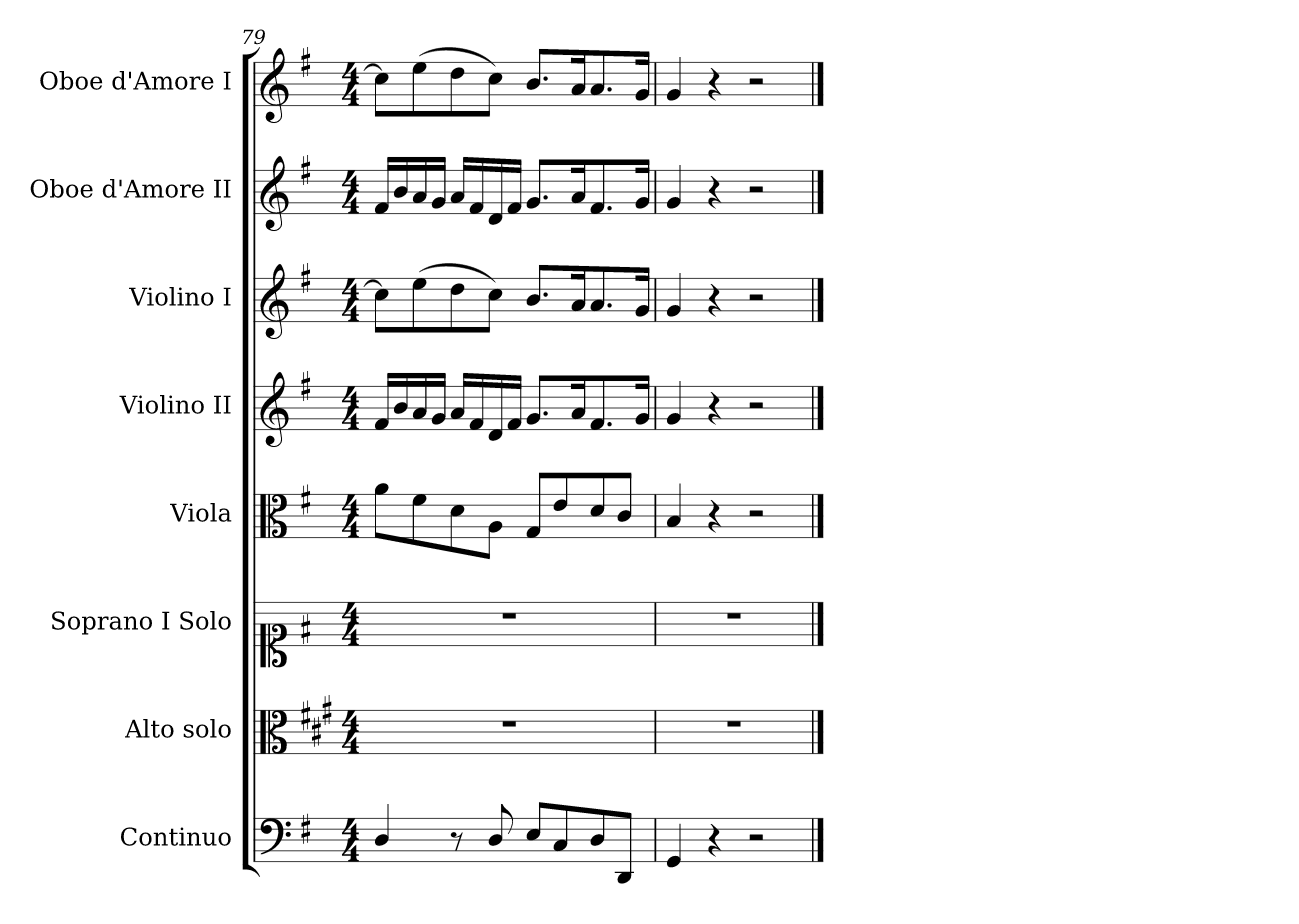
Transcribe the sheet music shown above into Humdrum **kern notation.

**kern	**kern	**kern	**kern	**kern	**kern	**kern	**kern
*part8	*part7	*part6	*part5	*part4	*part3	*part2	*part1
*staff8	*staff7	*staff6	*staff5	*staff4	*staff3	*staff2	*staff1
*I"Continuo	*I"Alto solo	*I"Soprano I Solo	*I"Viola	*I"Violino II	*I"Violino I	*I"Oboe d'Amore II	*I"Oboe d'Amore I
*I'Cont.	*I'A	*I'S	*I'Vla.	*I'Vln. II	*I'Vln. I	*I'Ob. d'A. II	*I'Ob. d'A. I
*clefF4	*clefC3	*clefC1	*clefC3	*clefG2	*clefG2	*clefG2	*clefG2
*	*ITrd1c2	*ITrd-7c-12	*	*	*	*	*
*k[f#]	*k[f#]	*k[f#]	*k[f#]	*k[f#]	*k[f#]	*k[f#]	*k[f#]
*M4/4	*M4/4	*M4/4	*M4/4	*M4/4	*M4/4	*M4/4	*M4/4
=79	=79	=79	=79	=79	=79	=79	=79
4D/	1r	1r	8a\L	16f#/LL	8cc\L]	16f#/LL	8cc\L]
.	.	.	.	16b/	.	16b/	.
.	.	.	8f#\	16a/	(8ee\	16a/	(8ee\
.	.	.	.	16g/JJ	.	16g/JJ	.
8r	.	.	8d\	16a/LL	8dd\	16a/LL	8dd\
.	.	.	.	16f#/	.	16f#/	.
8D/	.	.	8A\J	16d/	8cc\J)	16d/	8cc\J)
.	.	.	.	16f#/JJ	.	16f#/JJ	.
8E/L	.	.	8G/L	8.g/L	8.b/L	8.g/L	8.b/L
8C/	.	.	8e/	.	.	.	.
.	.	.	.	16a/K	16a/K	16a/K	16a/K
8D/	.	.	8d/	8.f#/	8.a/	8.f#/	8.a/
8DD/J	.	.	8c/J	.	.	.	.
.	.	.	.	16g/Jk	16g/Jk	16g/Jk	16g/Jk
=80	=80	=80	=80	=80	=80	=80	=80
4GG/	1r	1r	4B/	4g/	4g/	4g/	4g/
4r	.	.	4r	4r	4r	4r	4r
2r	.	.	2r	2r	2r	2r	2r
==	==	==	==	==	==	==	==
*-	*-	*-	*-	*-	*-	*-	*-
